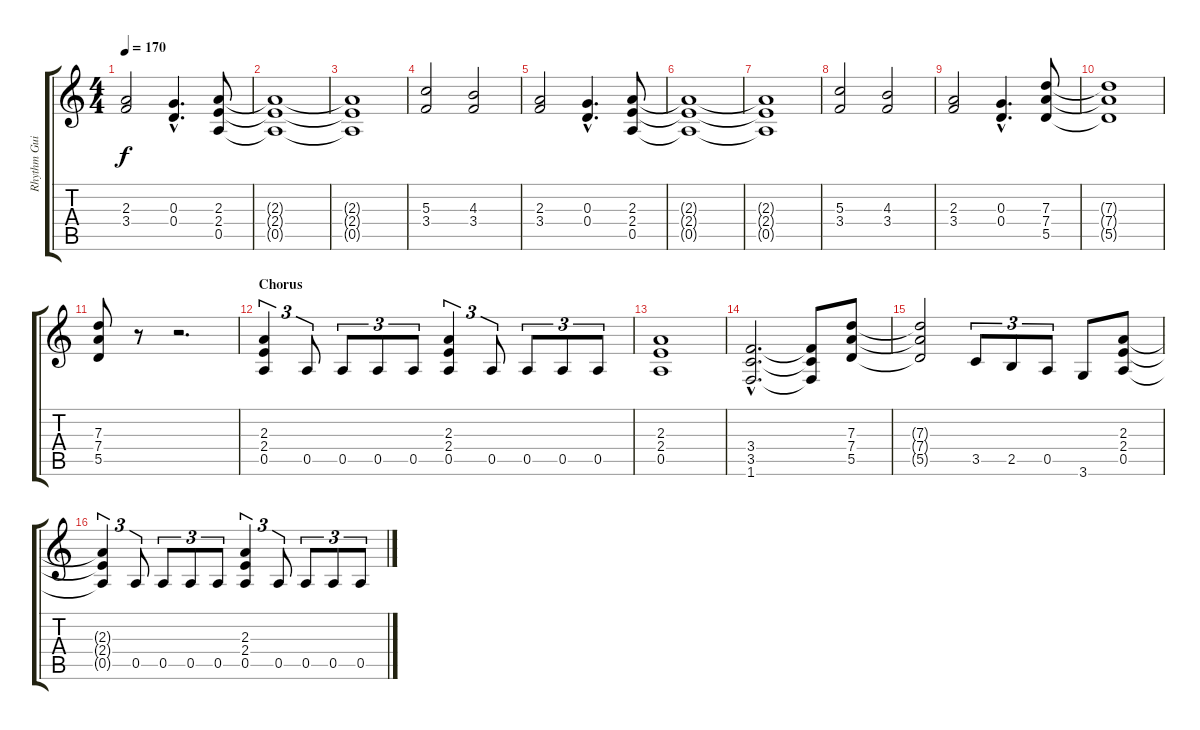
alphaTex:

\track ("Rhythm Guitar" "Rhythm Gui") {instrument distortionguitar}
\staff {score tabs}
\tuning (E4 B3 G3 D3 A2 E2) {hide}
\ts (4 4)
\tempo 170
\clef g2
\ks c
(2.3 3.4).2{dy f} (0.3{hac} 0.4{hac}).4{d} (2.3 2.4 0.5).8 |
(2.3{t} 2.4{t} 0.5{t}).1 |
(2.3{t} 2.4{t} 0.5{t}).1 |
(5.3 3.4).2 (4.3 3.4).2 |
(2.3 3.4).2 (0.3{hac} 0.4{hac}).4{d} (2.3 2.4 0.5).8 |
(2.3{t} 2.4{t} 0.5{t}).1 |
(2.3{t} 2.4{t} 0.5{t}).1 |
(5.3 3.4).2 (4.3 3.4).2 |
(2.3 3.4).2 (0.3{hac} 0.4{hac}).4{d} (7.3 7.4 5.5).8 |
(7.3{t} 7.4{t} 5.5{t}).1 |
(7.3 7.4 5.5).8 r.8 r.2{d} |
\section ("" "Chorus")
(2.3 2.4 0.5).4{tu (3 2)} 0.5.8{tu (3 2)} 0.5.8{tu (3 2)} 0.5.8{tu (3 2)} 0.5.8{tu (3 2)} (2.3 2.4 0.5).4{tu (3 2)} 0.5.8{tu (3 2)} 0.5.8{tu (3 2)} 0.5.8{tu (3 2)} 0.5.8{tu (3 2)} |
(2.3 2.4 0.5).1 |
(3.4{hac} 3.5{hac} 1.6{hac}).2{d} (3.4{t} 3.5{t} 1.6{t}).8 (7.3 7.4 5.5).8 |
(7.3{t} 7.4{t} 5.5{t}).2 3.5.8{tu (3 2)} 2.5.8{tu (3 2)} 0.5.8{tu (3 2)} 3.6.8 (2.3 2.4 0.5).8 |
(2.3{t} 2.4{t} 0.5{t}).4{tu (3 2)} 0.5.8{tu (3 2)} 0.5.8{tu (3 2)} 0.5.8{tu (3 2)} 0.5.8{tu (3 2)} (2.3 2.4 0.5).4{tu (3 2)} 0.5.8{tu (3 2)} 0.5.8{tu (3 2)} 0.5.8{tu (3 2)} 0.5.8{tu (3 2)}
